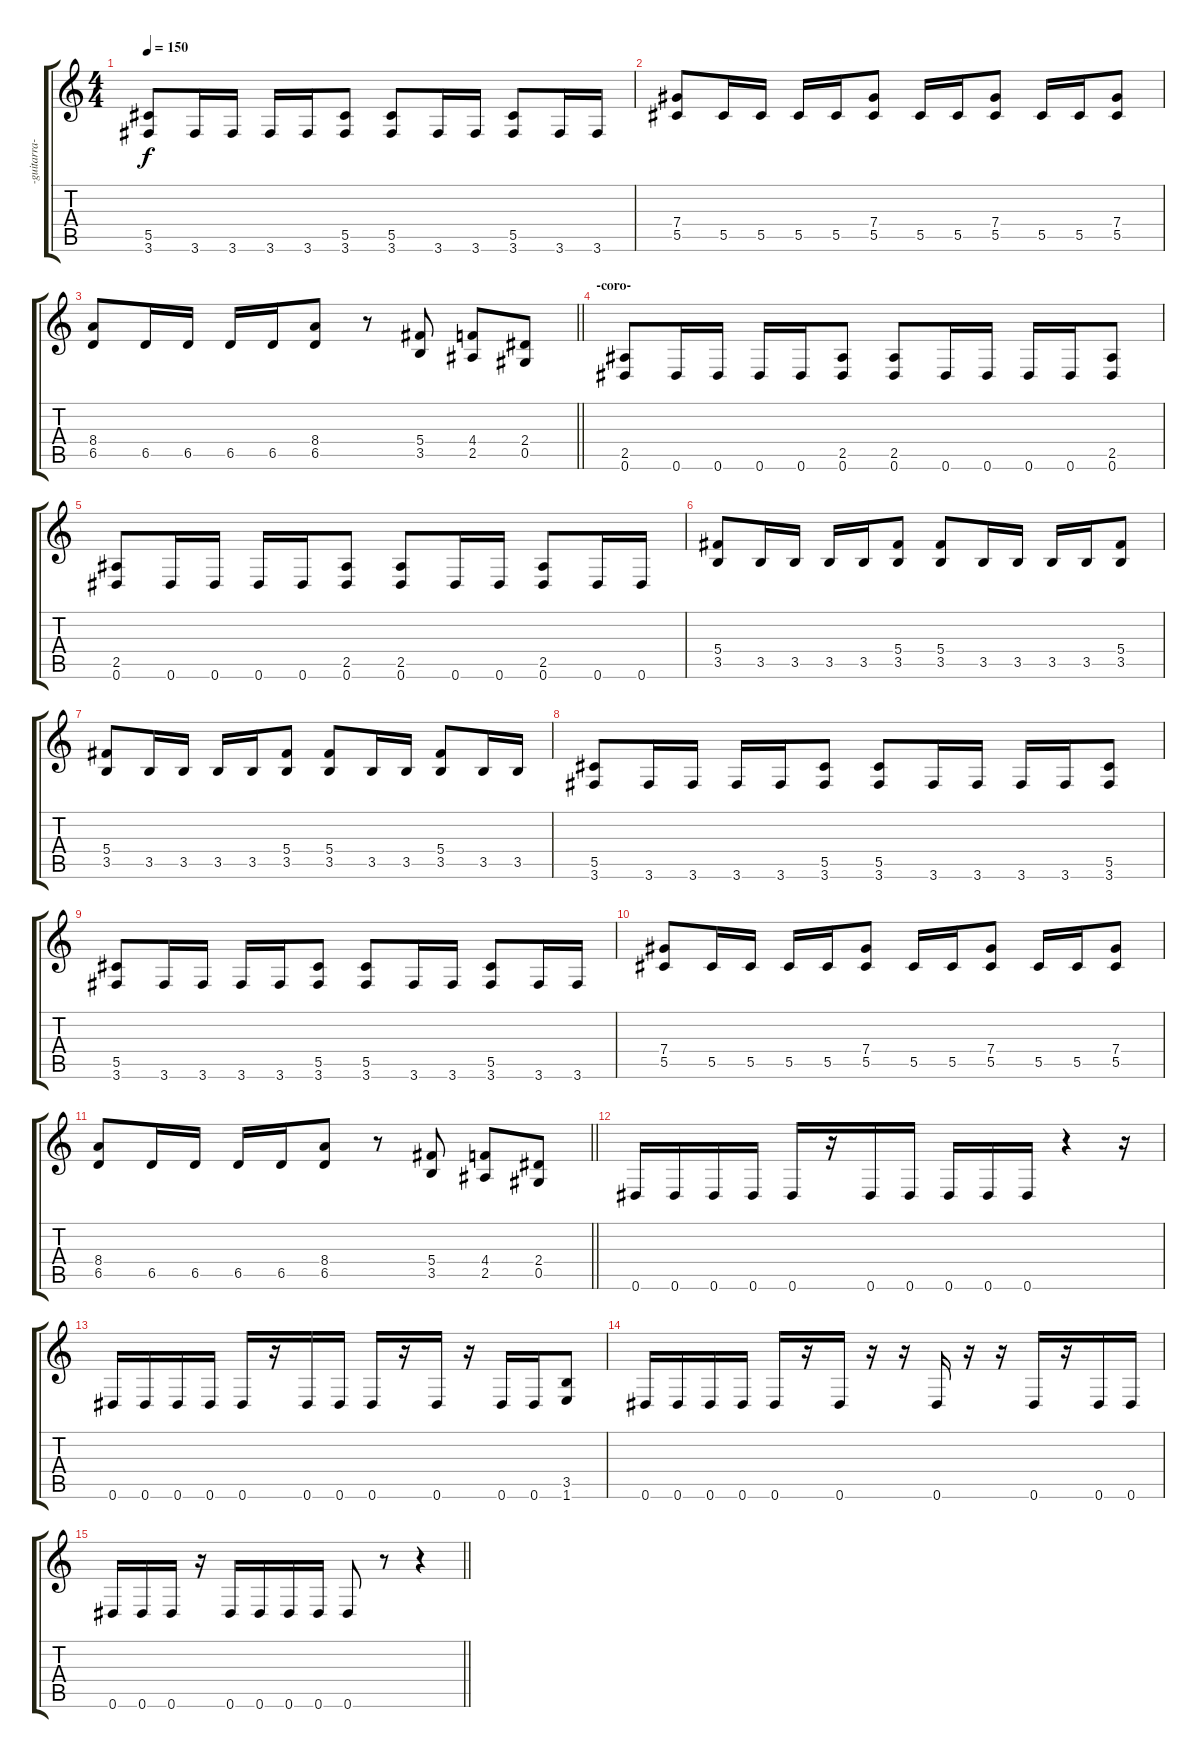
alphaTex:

\track ("-guitarra-" "-guitarra-") {instrument distortionguitar}
\staff {score tabs}
\tuning (Eb4 Bb3 Gb3 Db3 Ab2 Eb2) {hide}
\ts (4 4)
\tempo 150
\clef g2
\ks c
(5.5 3.6).8{dy f} 3.6.16 3.6.16 3.6.16 3.6.16 (5.5 3.6).8 (5.5 3.6).8 3.6.16 3.6.16 (5.5 3.6).8 3.6.16 3.6.16 |
(7.4 5.5).8 5.5.16 5.5.16 5.5.16 5.5.16 (7.4 5.5).8 5.5.16 5.5.16 (7.4 5.5).8 5.5.16 5.5.16 (7.4 5.5).8 |
\barLineRight lightlight
(8.4 6.5).8 6.5.16 6.5.16 6.5.16 6.5.16 (8.4 6.5).8 r.8 (5.4 3.5).8 (4.4 2.5).8 (2.4 0.5).8 |
\section ("" "-coro-")
(2.5 0.6).8 0.6.16 0.6.16 0.6.16 0.6.16 (2.5 0.6).8 (2.5 0.6).8 0.6.16 0.6.16 0.6.16 0.6.16 (2.5 0.6).8 |
(2.5 0.6).8 0.6.16 0.6.16 0.6.16 0.6.16 (2.5 0.6).8 (2.5 0.6).8 0.6.16 0.6.16 (2.5 0.6).8 0.6.16 0.6.16 |
(5.4 3.5).8 3.5.16 3.5.16 3.5.16 3.5.16 (5.4 3.5).8 (5.4 3.5).8 3.5.16 3.5.16 3.5.16 3.5.16 (5.4 3.5).8 |
(5.4 3.5).8 3.5.16 3.5.16 3.5.16 3.5.16 (5.4 3.5).8 (5.4 3.5).8 3.5.16 3.5.16 (5.4 3.5).8 3.5.16 3.5.16 |
(5.5 3.6).8 3.6.16 3.6.16 3.6.16 3.6.16 (5.5 3.6).8 (5.5 3.6).8 3.6.16 3.6.16 3.6.16 3.6.16 (5.5 3.6).8 |
(5.5 3.6).8 3.6.16 3.6.16 3.6.16 3.6.16 (5.5 3.6).8 (5.5 3.6).8 3.6.16 3.6.16 (5.5 3.6).8 3.6.16 3.6.16 |
(7.4 5.5).8 5.5.16 5.5.16 5.5.16 5.5.16 (7.4 5.5).8 5.5.16 5.5.16 (7.4 5.5).8 5.5.16 5.5.16 (7.4 5.5).8 |
\barLineRight lightlight
(8.4 6.5).8 6.5.16 6.5.16 6.5.16 6.5.16 (8.4 6.5).8 r.8 (5.4 3.5).8 (4.4 2.5).8 (2.4 0.5).8 |
\section ("" "")
0.6.16 0.6.16 0.6.16 0.6.16 0.6.16 r.16 0.6.16 0.6.16 0.6.16 0.6.16 0.6.16 r.4 r.16 |
0.6.16 0.6.16 0.6.16 0.6.16 0.6.16 r.16 0.6.16 0.6.16 0.6.16 r.16 0.6.16 r.16 0.6.16 0.6.16 (3.5 1.6).8 |
0.6.16 0.6.16 0.6.16 0.6.16 0.6.16 r.16 0.6.16 r.16 r.16 0.6.16 r.16 r.16 0.6.16 r.16 0.6.16 0.6.16 |
\barLineRight lightlight
0.6.16 0.6.16 0.6.16 r.16 0.6.16 0.6.16 0.6.16 0.6.16 0.6.8 r.8 r.4
